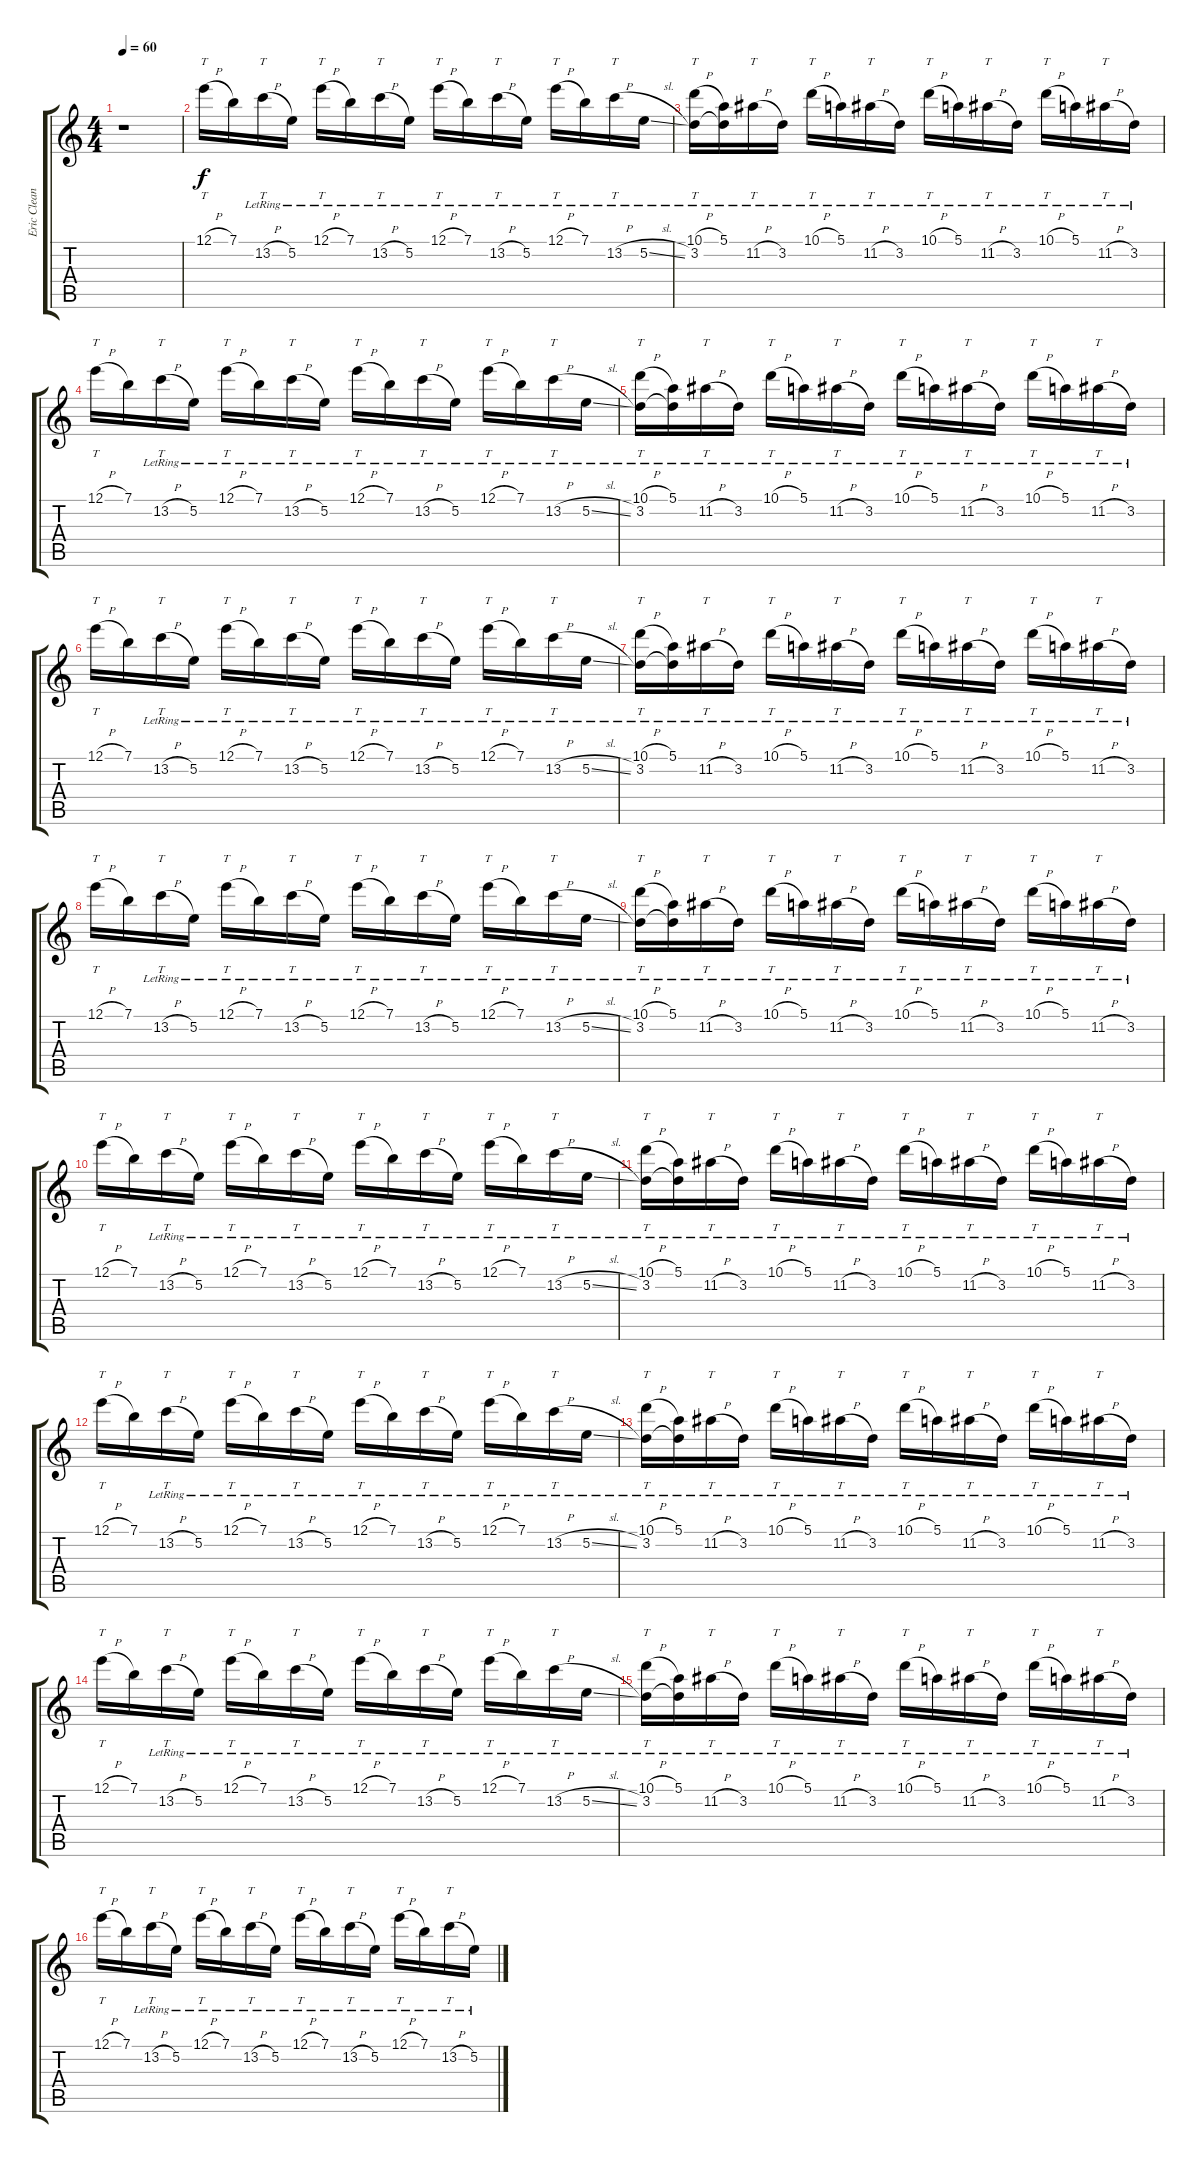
\track ("Eric Clean Gtr." "Eric Clean") {instrument electricguitarclean}
\staff {score tabs}
\tuning (E4 B3 G3 D3 A2 E2) {hide}
\ts (4 4)
\tempo 60
\clef g2
\ks c
r.1{dy f instrument electricguitarclean} |
12.1{h}.16{tt} 7.1.16 13.2{h lr}.16{tt} 5.2{lr}.16 12.1{h lr}.16{tt} 7.1{lr}.16 13.2{h lr}.16{tt} 5.2{lr}.16 12.1{h lr}.16{tt} 7.1{lr}.16 13.2{h lr}.16{tt} 5.2{lr}.16 12.1{h lr}.16{tt} 7.1{lr}.16 13.2{h lr}.16{tt} 5.2{sl lr}.16 |
(10.1{h lr} 3.2{lr}).16{tt} (5.1{lr} 3.2{t}).16 11.2{h lr}.16{tt} 3.2{lr}.16 10.1{h lr}.16{tt} 5.1{lr}.16 11.2{h lr}.16{tt} 3.2{lr}.16 10.1{h lr}.16{tt} 5.1{lr}.16 11.2{h lr}.16{tt} 3.2{lr}.16 10.1{h lr}.16{tt} 5.1{lr}.16 11.2{h lr}.16{tt} 3.2{lr}.16 |
12.1{h}.16{tt} 7.1.16 13.2{h lr}.16{tt} 5.2{lr}.16 12.1{h lr}.16{tt} 7.1{lr}.16 13.2{h lr}.16{tt} 5.2{lr}.16 12.1{h lr}.16{tt} 7.1{lr}.16 13.2{h lr}.16{tt} 5.2{lr}.16 12.1{h lr}.16{tt} 7.1{lr}.16 13.2{h lr}.16{tt} 5.2{sl lr}.16 |
(10.1{h lr} 3.2{lr}).16{tt} (5.1{lr} 3.2{t}).16 11.2{h lr}.16{tt} 3.2{lr}.16 10.1{h lr}.16{tt} 5.1{lr}.16 11.2{h lr}.16{tt} 3.2{lr}.16 10.1{h lr}.16{tt} 5.1{lr}.16 11.2{h lr}.16{tt} 3.2{lr}.16 10.1{h lr}.16{tt} 5.1{lr}.16 11.2{h lr}.16{tt} 3.2{lr}.16 |
12.1{h}.16{tt} 7.1.16 13.2{h lr}.16{tt} 5.2{lr}.16 12.1{h lr}.16{tt} 7.1{lr}.16 13.2{h lr}.16{tt} 5.2{lr}.16 12.1{h lr}.16{tt} 7.1{lr}.16 13.2{h lr}.16{tt} 5.2{lr}.16 12.1{h lr}.16{tt} 7.1{lr}.16 13.2{h lr}.16{tt} 5.2{sl lr}.16 |
(10.1{h lr} 3.2{lr}).16{tt} (5.1{lr} 3.2{t}).16 11.2{h lr}.16{tt} 3.2{lr}.16 10.1{h lr}.16{tt} 5.1{lr}.16 11.2{h lr}.16{tt} 3.2{lr}.16 10.1{h lr}.16{tt} 5.1{lr}.16 11.2{h lr}.16{tt} 3.2{lr}.16 10.1{h lr}.16{tt} 5.1{lr}.16 11.2{h lr}.16{tt} 3.2{lr}.16 |
12.1{h}.16{tt} 7.1.16 13.2{h lr}.16{tt} 5.2{lr}.16 12.1{h lr}.16{tt} 7.1{lr}.16 13.2{h lr}.16{tt} 5.2{lr}.16 12.1{h lr}.16{tt} 7.1{lr}.16 13.2{h lr}.16{tt} 5.2{lr}.16 12.1{h lr}.16{tt} 7.1{lr}.16 13.2{h lr}.16{tt} 5.2{sl lr}.16 |
(10.1{h lr} 3.2{lr}).16{tt} (5.1{lr} 3.2{t}).16 11.2{h lr}.16{tt} 3.2{lr}.16 10.1{h lr}.16{tt} 5.1{lr}.16 11.2{h lr}.16{tt} 3.2{lr}.16 10.1{h lr}.16{tt} 5.1{lr}.16 11.2{h lr}.16{tt} 3.2{lr}.16 10.1{h lr}.16{tt} 5.1{lr}.16 11.2{h lr}.16{tt} 3.2{lr}.16 |
12.1{h}.16{tt} 7.1.16 13.2{h lr}.16{tt} 5.2{lr}.16 12.1{h lr}.16{tt} 7.1{lr}.16 13.2{h lr}.16{tt} 5.2{lr}.16 12.1{h lr}.16{tt} 7.1{lr}.16 13.2{h lr}.16{tt} 5.2{lr}.16 12.1{h lr}.16{tt} 7.1{lr}.16 13.2{h lr}.16{tt} 5.2{sl lr}.16 |
(10.1{h lr} 3.2{lr}).16{tt} (5.1{lr} 3.2{t}).16 11.2{h lr}.16{tt} 3.2{lr}.16 10.1{h lr}.16{tt} 5.1{lr}.16 11.2{h lr}.16{tt} 3.2{lr}.16 10.1{h lr}.16{tt} 5.1{lr}.16 11.2{h lr}.16{tt} 3.2{lr}.16 10.1{h lr}.16{tt} 5.1{lr}.16 11.2{h lr}.16{tt} 3.2{lr}.16 |
12.1{h}.16{tt} 7.1.16 13.2{h lr}.16{tt} 5.2{lr}.16 12.1{h lr}.16{tt} 7.1{lr}.16 13.2{h lr}.16{tt} 5.2{lr}.16 12.1{h lr}.16{tt} 7.1{lr}.16 13.2{h lr}.16{tt} 5.2{lr}.16 12.1{h lr}.16{tt} 7.1{lr}.16 13.2{h lr}.16{tt} 5.2{sl lr}.16 |
(10.1{h lr} 3.2{lr}).16{tt} (5.1{lr} 3.2{t}).16 11.2{h lr}.16{tt} 3.2{lr}.16 10.1{h lr}.16{tt} 5.1{lr}.16 11.2{h lr}.16{tt} 3.2{lr}.16 10.1{h lr}.16{tt} 5.1{lr}.16 11.2{h lr}.16{tt} 3.2{lr}.16 10.1{h lr}.16{tt} 5.1{lr}.16 11.2{h lr}.16{tt} 3.2{lr}.16 |
12.1{h}.16{tt} 7.1.16 13.2{h lr}.16{tt} 5.2{lr}.16 12.1{h lr}.16{tt} 7.1{lr}.16 13.2{h lr}.16{tt} 5.2{lr}.16 12.1{h lr}.16{tt} 7.1{lr}.16 13.2{h lr}.16{tt} 5.2{lr}.16 12.1{h lr}.16{tt} 7.1{lr}.16 13.2{h lr}.16{tt} 5.2{sl lr}.16 |
(10.1{h lr} 3.2{lr}).16{tt} (5.1{lr} 3.2{t}).16 11.2{h lr}.16{tt} 3.2{lr}.16 10.1{h lr}.16{tt} 5.1{lr}.16 11.2{h lr}.16{tt} 3.2{lr}.16 10.1{h lr}.16{tt} 5.1{lr}.16 11.2{h lr}.16{tt} 3.2{lr}.16 10.1{h lr}.16{tt} 5.1{lr}.16 11.2{h lr}.16{tt} 3.2{lr}.16 |
12.1{h}.16{tt} 7.1.16 13.2{h lr}.16{tt} 5.2{lr}.16 12.1{h lr}.16{tt} 7.1{lr}.16 13.2{h lr}.16{tt} 5.2{lr}.16 12.1{h lr}.16{tt} 7.1{lr}.16 13.2{h lr}.16{tt} 5.2{lr}.16 12.1{h lr}.16{tt} 7.1{lr}.16 13.2{h lr}.16{tt} 5.2{sl lr}.16
